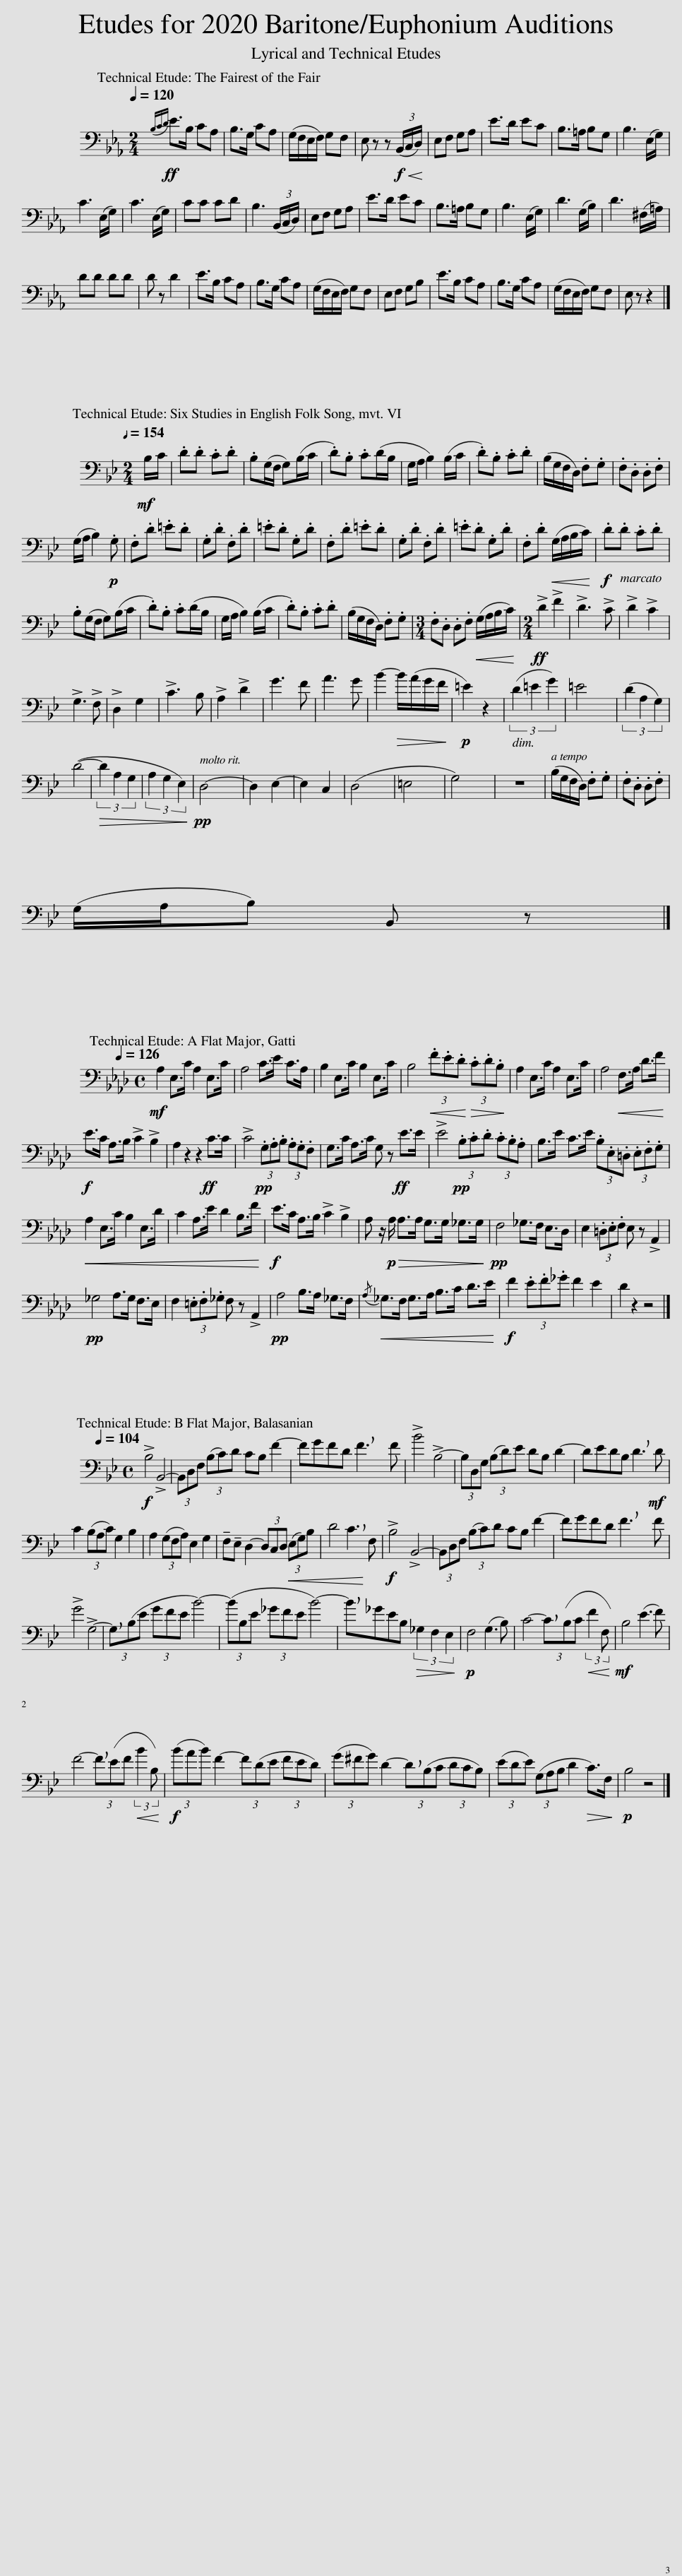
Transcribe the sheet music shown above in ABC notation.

X:1
L:1/8
Q:1/4=120
M:2/4
I:linebreak $
K:Eb
V:1 bass
V:1
!ff!({B,C)D} E>B, CA, | B,>G, CA, | (G,/F,/E,/F,/) G,F, | E, z z!f!!<(! (3(B,,/C,/D,/)!<)! | E,F, G,A, | %5
 E>D EC | B,>=A, B,G, | B,3 (E,/G,/) |$ C3 (E,/G,/) | C3 (E,/G,/) | %10
 CC CD | B,3 (3(B,,/C,/D,/) | E,F, G,A, | E>D EC | B,>=A, B,G, | %15
 B,3 (E,/G,/) | D3 (G,/B,/) | D3 (^F,/=A,/) |$ DD DD | D z D2 | %20
 E>B, CA, | B,>G, CA, | (G,/F,/E,/F,/) G,F, | E,F, G,B, | E>B, CA, | %25
 B,>G, CA, | (G,/F,/E,/F,/) G,F, | E, z z2 |]$[K:Bb][M:2/4][Q:1/4=154]!mf! B,/C/ | .D.D .C.D | %30
 .B,(G,/F,/ G,)(B,/C/ | .D).B, .C(D/B,/ | G,/A,/ B,2) (B,/C/ | .D).B, .C.D | (B,/G,/F,/D,/) .F,.G, | %35
 .F,.D, .D,.F, |$ (G,/A,/ B,2)!p! .G, | .F,.D .=E.D | .G,.D .F,.D | .=E.D .G,.D | %40
 .F,.D .=E.D | .G,.D .F,.D | .=E.D .G,.D | .F,.D!<(! (G,/A,/B,/C/)!<)! |!f! .D.D .C.D |$ %45
 .B,(G,/F,/ G,)(B,/C/ | .D).B, .C(D/B,/ | G,/A,/ B,2) (B,/C/ | .D).B, .C.D | (B,/G,/F,/D,/) .F,.G, | %50
[M:3/4] .F,.D, .D,.F,!<(! (G,/A,/B,/C/)!<)! |[M:2/4]!ff! !>!D2 !>!F2 | !>!D3 !>!C | !>!D2 !>!C2 |$ !>!G,3 !>!F, | %55
 !>!D,2 G,2 | !>!C3 B, | !>!A,2 !>!D2 | G3 F | A3 G | %60
 B2-!>(! B/(A/G/F/!>)! |!p! =E2) z2 | (3(D2 =E2 G2) | =E4 | (3(D2 A,2 G,2) |$ %65
 (D4- |!>(! (3D2 A,2 G,2 | (3A,2 G,2 E,2)!>)! |!pp! D,4- | D,2 E,2- | %70
 E,2 C,2 | (D,4 | =E,4 | G,4) | z4 | %75
 (B,/G,/F,/D,/) .F,.G, | .F,.D, .D,.F, |$ (G,/A,/B,) B,, z |]$[K:Ab][M:4/4][Q:1/4=126]!mf! A,2 E,>C A,2 E,>C | A,4 C>E C>A, | %80
 B,2 E,>C B,2 E,>C | B,4!<(! (3.F.E.D!<)!!>(! (3.C.D.B,!>)! | A,2 E,>C A,2 E,>C | A,4!<(! F,>A, D>F!<)! |$!f! E>C A,>B, !>!C2 !>!B,2 | %85
 A,2 z2 z2!ff! C>C | !>!C4!pp! (3.G,.A,.B, (3.A,.G,.F, | G,>C A,>C G, z!ff! E>E | !>!E4!pp! (3.B,.C.D (3.C.B,.A, | B,>E C>E (3.B,.E,.=D, (3.E,.F,.G, |$ %90
!<(! A,2 E,>C B,2 E,>D | C2 A,>E D2 B,>F!<)! |!f! E>C A,>B, !>!C2 !>!B,2 | A, z/!p! A,/!>(! A,>A, G,>G, _G,>G,!>)! |!pp! F,4 _G,>F, E,>D, | %95
 E,2 (3.=D,.E,.F, E, z !>!A,,2 |$!pp! _G,4 A,>G, F,>E, | F,2 (3.=E,.F,._G, F, z !>!A,,2 |!pp! A,4 B,>A, _G,>F, |!<(!{/A,} _G,>F, G,>A, B,>C D>E!<)! | %100
!f! F2 (3.E.F._G F2 E2 | D2 z2 z4 |]$[K:Bb][M:4/4][Q:1/4=104]!f! !>!B,4 !>!B,,4- | (3B,,D,F, (3(B,C)D CB, F2- | FGFD !breath!F3 F | %105
 !>!B4 !>!B,4- | (3B,D,G, (3(B,D)E DB, D2- | DEDB, !breath!D3!mf! D |$ C2 (3(B,A,C) G,2 B,2 | A,2 (3(G,F,A,) E,2 G,2 | %110
 !tenuto!F,!tenuto!E, D,2- (3D,C,D,!<(! (3(E,G,)B, | D4 !breath!C3!<)! F, |!f! !>!B,4 !>!B,,4- | (3B,,D,F, (3(B,C)D CB, F2- | FGFD !breath!F3 F |$ %115
 !>!G4 !>!G,4- | (3!breath!G,(B,E (3GFE B4-) | (3(BB,E (3_GFE B4-) | !breath!B_GEB,!>(! (3_G,2 F,2 E,2!>)! |!p! F,4 (G,3 B,) | %120
 C4- (3!breath!CB,(C!<(! (3:2:2F2 F,)!<)! |!mf! B,4 (E3 F) |$ F4- (3!breath!F(EF!<(! (3:2:2B2 B,)!<)! |!f! (3(BAB) F2- (3F(DE (3FED) | (3(G^FG) D2- (3!breath!D(B,C (3DCB,) | %125
 (3(EDE) (3(G,A,B, D2!>(! C>)F,!>)! |!p! B,4 z4 |] %127
